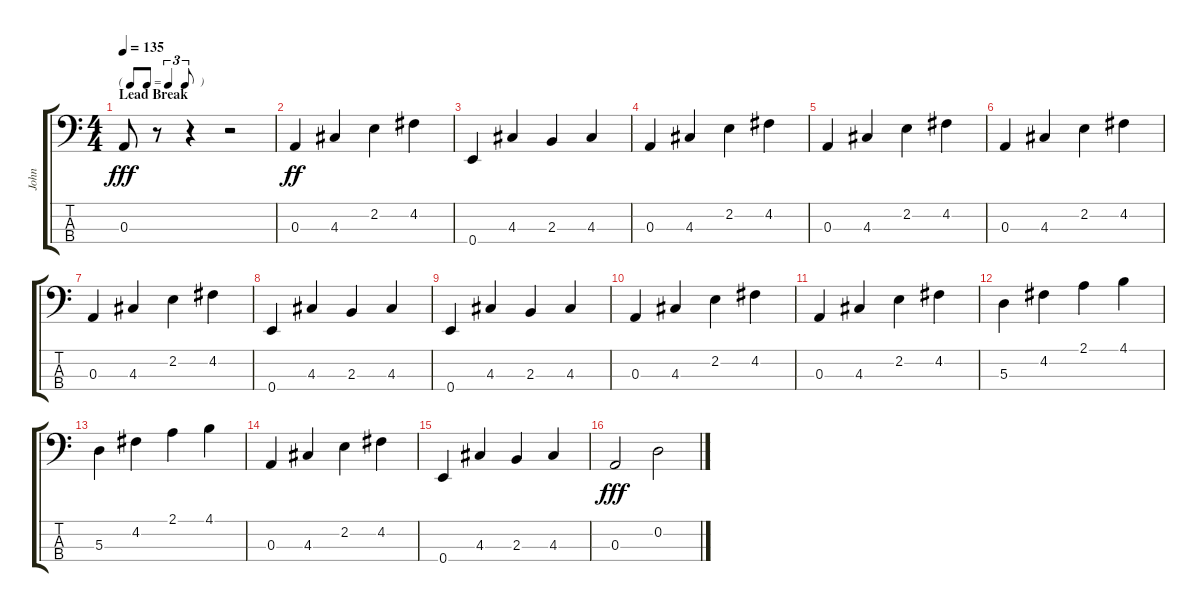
\track ("John" "John") {instrument electricbassfinger}
\staff {score tabs}
\tuning (G2 D2 A1 E1) {hide}
\ts (4 4)
\tf triplet8th
\section ("" "Lead Break")
\tempo 135
\clef f4
\ks c
0.3.8{dy fff} r.8 r.4 r.2 |
0.3.4{dy ff} 4.3.4 2.2.4 4.2.4 |
0.4.4 4.3.4 2.3.4 4.3.4 |
0.3.4 4.3.4 2.2.4 4.2.4 |
0.3.4 4.3.4 2.2.4 4.2.4 |
0.3.4 4.3.4 2.2.4 4.2.4 |
0.3.4 4.3.4 2.2.4 4.2.4 |
0.4.4 4.3.4 2.3.4 4.3.4 |
0.4.4 4.3.4 2.3.4 4.3.4 |
0.3.4 4.3.4 2.2.4 4.2.4 |
0.3.4 4.3.4 2.2.4 4.2.4 |
5.3.4 4.2.4 2.1.4 4.1.4 |
5.3.4 4.2.4 2.1.4 4.1.4 |
0.3.4 4.3.4 2.2.4 4.2.4 |
0.4.4 4.3.4 2.3.4 4.3.4 |
0.3.2{dy fff} 0.2.2
